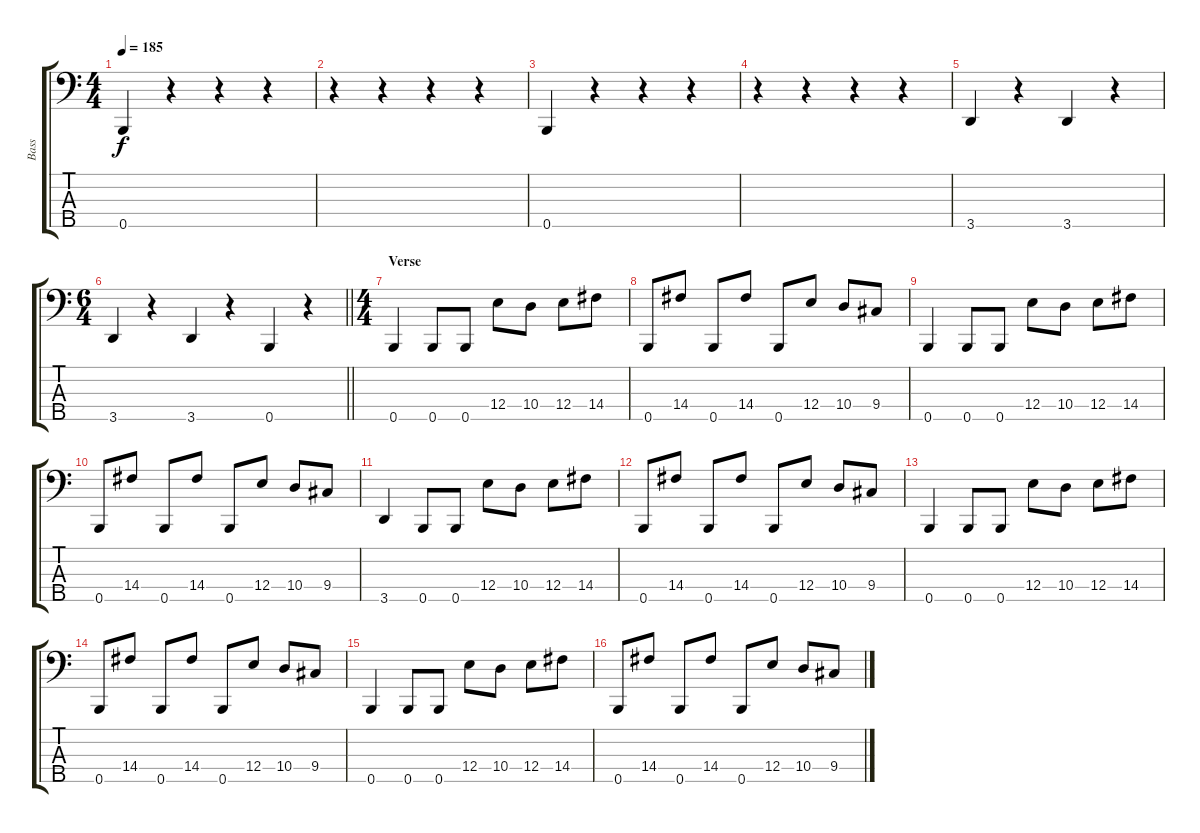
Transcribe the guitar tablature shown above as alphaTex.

\track ("Bass" "Bass") {instrument electricbassfinger}
\staff {score tabs}
\tuning (G2 D2 A1 E1 B0) {hide}
\ts (4 4)
\section ("" "")
\tempo 185
\clef f4
\ks c
0.5.4{dy f} r.4 r.4 r.4 |
r.4 r.4 r.4 r.4 |
0.5.4 r.4 r.4 r.4 |
r.4 r.4 r.4 r.4 |
3.5.4 r.4 3.5.4 r.4 |
\ts (6 4)
\barLineRight lightlight
3.5.4 r.4 3.5.4 r.4 0.5.4 r.4 |
\ts (4 4)
\section ("" "Verse")
0.5.4 0.5.8 0.5.8 12.4.8 10.4.8 12.4.8 14.4.8 |
0.5.8 14.4.8 0.5.8 14.4.8 0.5.8 12.4.8 10.4.8 9.4.8 |
0.5.4 0.5.8 0.5.8 12.4.8 10.4.8 12.4.8 14.4.8 |
0.5.8 14.4.8 0.5.8 14.4.8 0.5.8 12.4.8 10.4.8 9.4.8 |
3.5.4 0.5.8 0.5.8 12.4.8 10.4.8 12.4.8 14.4.8 |
0.5.8 14.4.8 0.5.8 14.4.8 0.5.8 12.4.8 10.4.8 9.4.8 |
0.5.4 0.5.8 0.5.8 12.4.8 10.4.8 12.4.8 14.4.8 |
0.5.8 14.4.8 0.5.8 14.4.8 0.5.8 12.4.8 10.4.8 9.4.8 |
0.5.4 0.5.8 0.5.8 12.4.8 10.4.8 12.4.8 14.4.8 |
0.5.8 14.4.8 0.5.8 14.4.8 0.5.8 12.4.8 10.4.8 9.4.8
